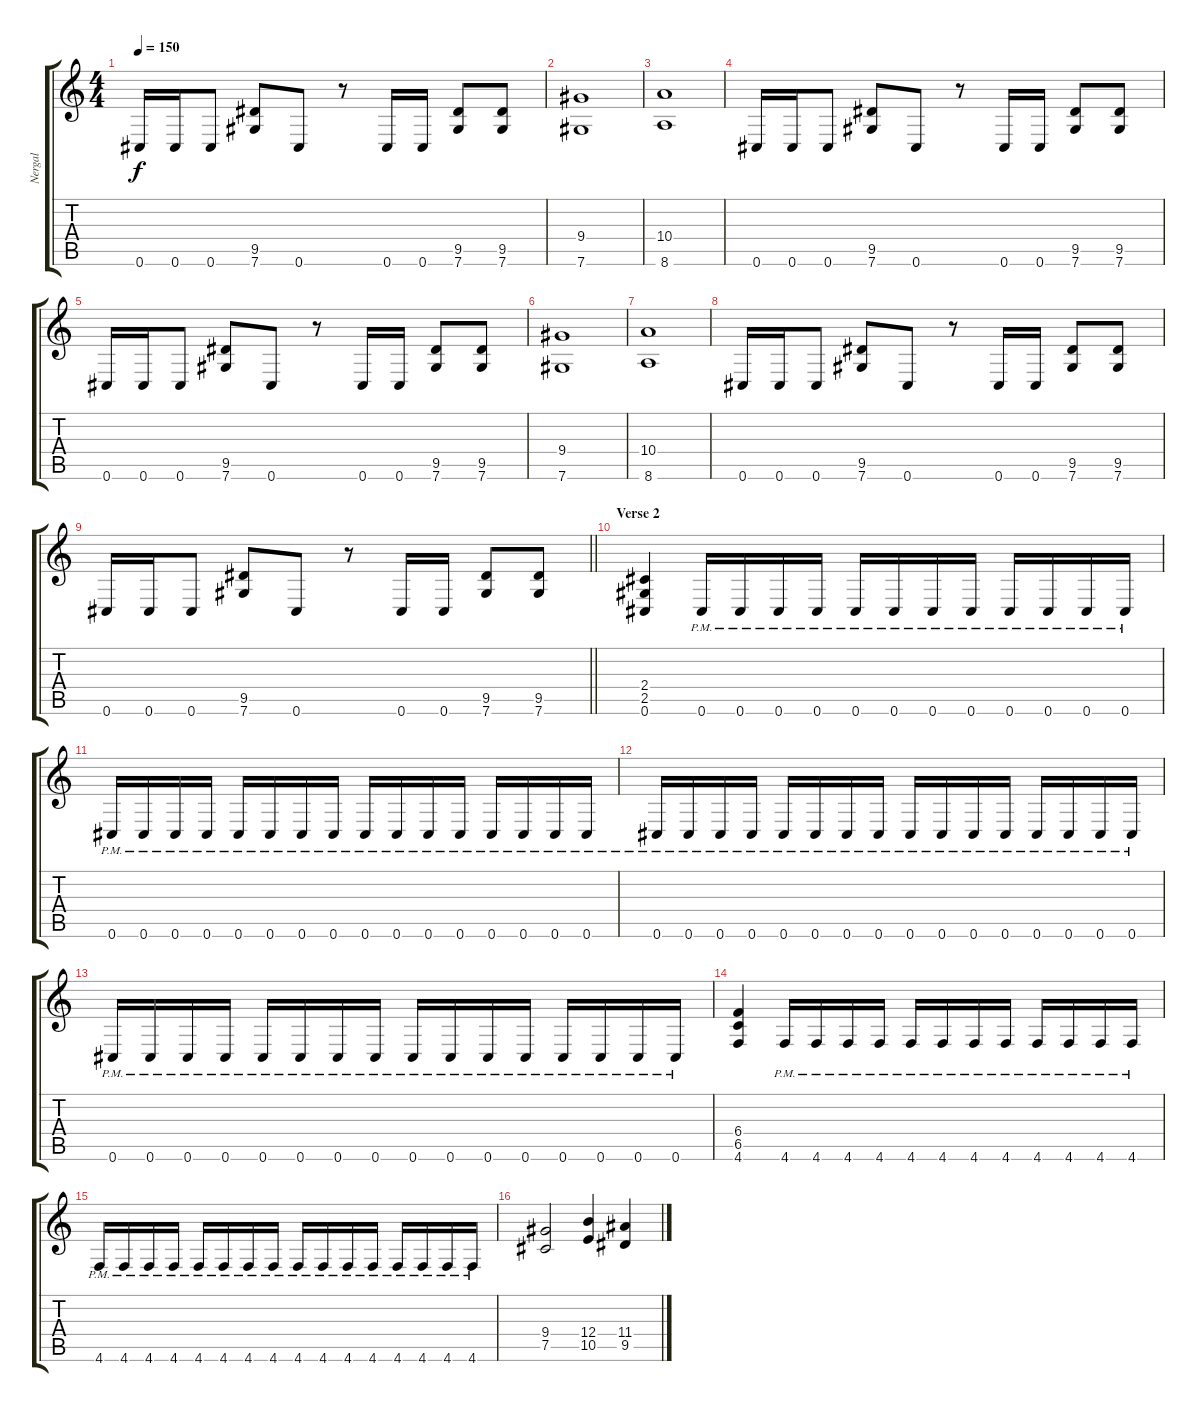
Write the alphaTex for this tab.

\track ("Nergal" "Nergal") {instrument distortionguitar}
\staff {score tabs}
\tuning (Db4 Ab3 E3 B2 Gb2 Db2) {hide}
\ts (4 4)
\tempo 150
\clef g2
\ks c
0.6.16{dy f} 0.6.16 0.6.8 (9.5 7.6).8 0.6.8 r.8 0.6.16 0.6.16 (9.5 7.6).8 (9.5 7.6).8 |
(9.4 7.6).1 |
(10.4 8.6).1 |
0.6.16 0.6.16 0.6.8 (9.5 7.6).8 0.6.8 r.8 0.6.16 0.6.16 (9.5 7.6).8 (9.5 7.6).8 |
0.6.16 0.6.16 0.6.8 (9.5 7.6).8 0.6.8 r.8 0.6.16 0.6.16 (9.5 7.6).8 (9.5 7.6).8 |
(9.4 7.6).1 |
(10.4 8.6).1 |
0.6.16 0.6.16 0.6.8 (9.5 7.6).8 0.6.8 r.8 0.6.16 0.6.16 (9.5 7.6).8 (9.5 7.6).8 |
\barLineRight lightlight
0.6.16 0.6.16 0.6.8 (9.5 7.6).8 0.6.8 r.8 0.6.16 0.6.16 (9.5 7.6).8 (9.5 7.6).8 |
\section ("" "Verse 2")
(2.4 2.5 0.6).4 0.6{pm}.16 0.6{pm}.16 0.6{pm}.16 0.6{pm}.16 0.6{pm}.16 0.6{pm}.16 0.6{pm}.16 0.6{pm}.16 0.6{pm}.16 0.6{pm}.16 0.6{pm}.16 0.6{pm}.16 |
0.6{pm}.16 0.6{pm}.16 0.6{pm}.16 0.6{pm}.16 0.6{pm}.16 0.6{pm}.16 0.6{pm}.16 0.6{pm}.16 0.6{pm}.16 0.6{pm}.16 0.6{pm}.16 0.6{pm}.16 0.6{pm}.16 0.6{pm}.16 0.6{pm}.16 0.6{pm}.16 |
0.6{pm}.16 0.6{pm}.16 0.6{pm}.16 0.6{pm}.16 0.6{pm}.16 0.6{pm}.16 0.6{pm}.16 0.6{pm}.16 0.6{pm}.16 0.6{pm}.16 0.6{pm}.16 0.6{pm}.16 0.6{pm}.16 0.6{pm}.16 0.6{pm}.16 0.6{pm}.16 |
0.6{pm}.16 0.6{pm}.16 0.6{pm}.16 0.6{pm}.16 0.6{pm}.16 0.6{pm}.16 0.6{pm}.16 0.6{pm}.16 0.6{pm}.16 0.6{pm}.16 0.6{pm}.16 0.6{pm}.16 0.6{pm}.16 0.6{pm}.16 0.6{pm}.16 0.6{pm}.16 |
(6.4 6.5 4.6).4 4.6{pm}.16 4.6{pm}.16 4.6{pm}.16 4.6{pm}.16 4.6{pm}.16 4.6{pm}.16 4.6{pm}.16 4.6{pm}.16 4.6{pm}.16 4.6{pm}.16 4.6{pm}.16 4.6{pm}.16 |
4.6{pm}.16 4.6{pm}.16 4.6{pm}.16 4.6{pm}.16 4.6{pm}.16 4.6{pm}.16 4.6{pm}.16 4.6{pm}.16 4.6{pm}.16 4.6{pm}.16 4.6{pm}.16 4.6{pm}.16 4.6{pm}.16 4.6{pm}.16 4.6{pm}.16 4.6{pm}.16 |
(9.4 7.5).2 (12.4 10.5).4 (11.4 9.5).4
